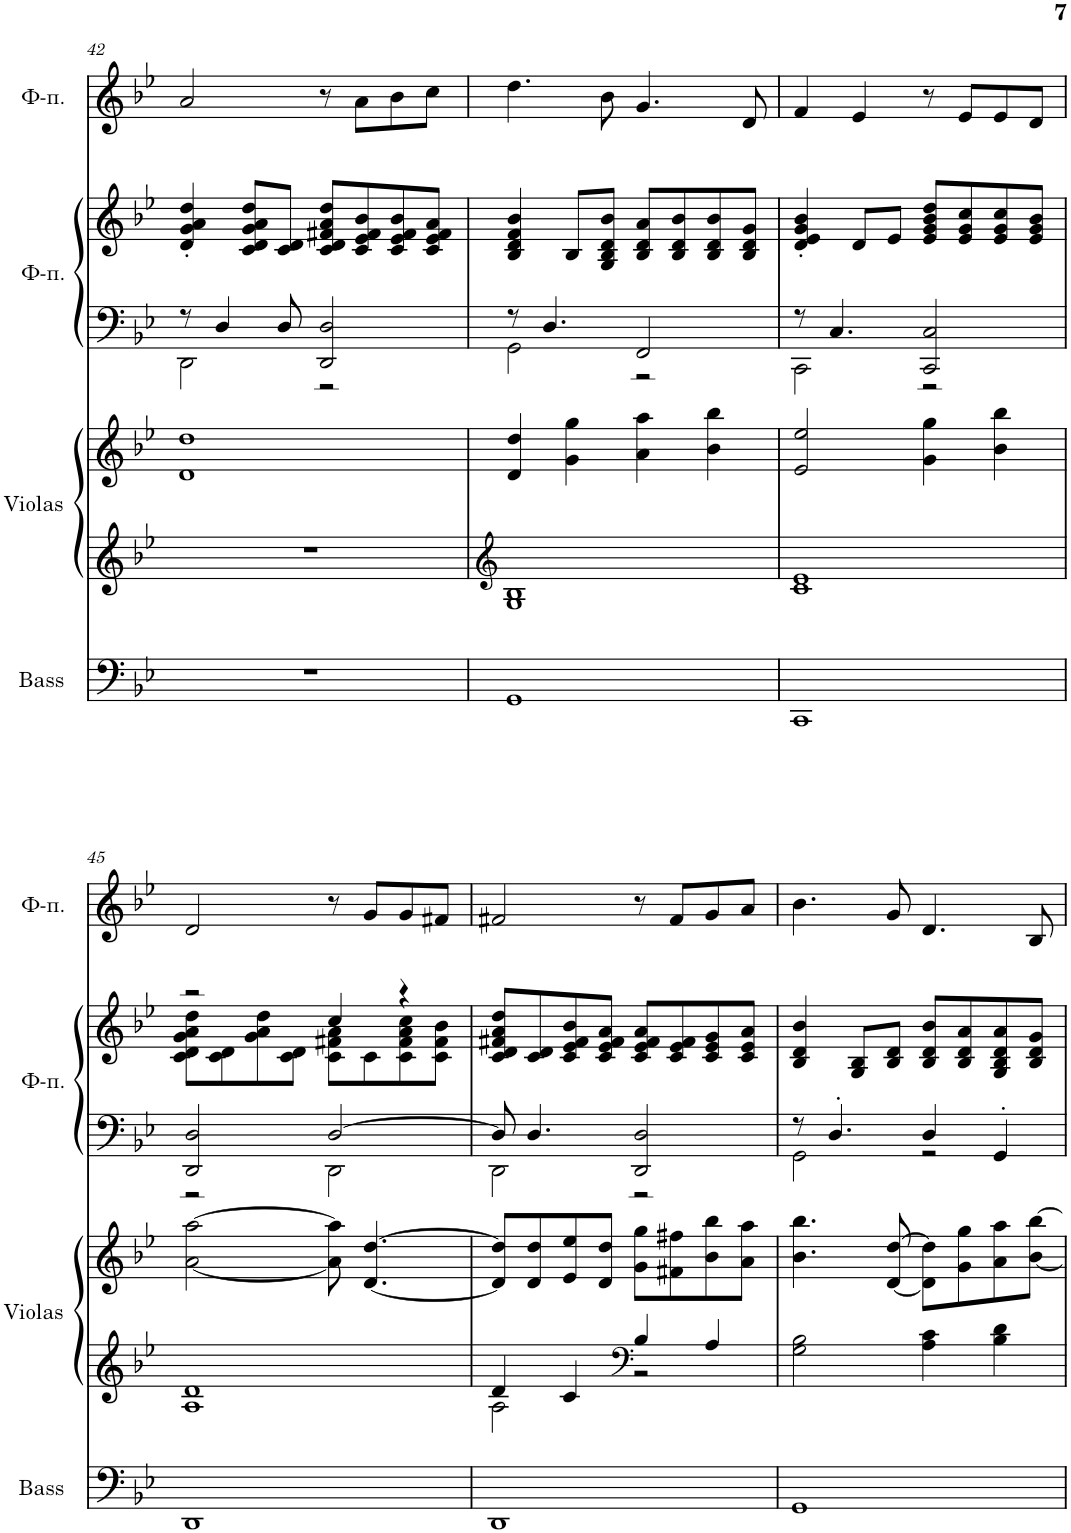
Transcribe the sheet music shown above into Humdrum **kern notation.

**kern	**kern	**kern	**kern	**kern	**kern
*part4	*part3	*part3	*part2	*part2	*part1
*staff6	*staff5	*staff4	*staff3	*staff2	*staff1
*I", Bass	*I", Violas1	*	*I"Фортепиано, Pialo R	*	*I"Фортепиано, Solo
*I'Bass	*I'Violas	*	*	*	*
!!LO:PB:g=z
*clefF4	*clefG2	*clefG2	*clefF4	*clefG2	*clefG2
*k[b-e-]	*k[b-e-]	*k[b-e-]	*k[b-e-]	*k[b-e-]	*k[b-e-]
*M4/4	*M4/4	*M4/4	*M4/4	*M4/4	*M4/4
=42	=42	=42	=42	=42	=42
*	*	*	*^	*	*
1r	1r	1d 1dd	8r	2DD\	4d/' 4g/' 4a/' 4dd/'	2a/
.	.	.	4D/	.	.	.
.	.	.	.	.	8c/ 8d/ 8g/ 8a/ 8dd/L	.
.	.	.	8D/	.	8c/ 8d/J	.
.	.	.	2DD/ 2D/	2r	8c/ 8d/ 8f#X/ 8a/ 8dd/L	8r
.	.	.	.	.	8c/ 8e-/ 8f#/ 8b-/	8a\L
.	.	.	.	.	8c/ 8e-/ 8f#/ 8b-/	8b-\
.	.	.	.	.	8c/ 8e-/ 8f#/ 8a/J	8cc\J
=43	=43	=43	=43	=43	=43	=43
*	*clefG2	*	*	*	*	*
1GG	1G 1B-	4d/ 4dd/	8r	2GG\	4B-/ 4d/ 4f/ 4b-/	4.dd\
.	.	.	4.D/	.	.	.
.	.	4g\ 4gg\	.	.	8B-/L	.
.	.	.	.	.	8G/ 8B-/ 8d/ 8b-/J	8b-\
.	.	4a\ 4aa\	2FF/	2r	8B-/ 8d/ 8a/L	4.g/
.	.	.	.	.	8B-/ 8d/ 8b-/	.
.	.	4b-\ 4bb-\	.	.	8B-/ 8d/ 8b-/	.
.	.	.	.	.	8B-/ 8d/ 8g/J	8d/
=44	=44	=44	=44	=44	=44	=44
1CC	1c 1e-	2e-/ 2ee-/	8r	2CC\	4d/' 4e-/' 4g/' 4b-/'	4f/
.	.	.	4.C/	.	.	.
.	.	.	.	.	8d/L	4e-/
.	.	.	.	.	8e-/J	.
.	.	4g\ 4gg\	2CC/ 2C/	2r	8e-/ 8g/ 8b-/ 8dd/L	8r
.	.	.	.	.	8e-/ 8g/ 8cc/	8e-/L
.	.	4b-\ 4bb-\	.	.	8e-/ 8g/ 8cc/	8e-/
.	.	.	.	.	8e-/ 8g/ 8b-/J	8d/J
!!LO:LB:g=z
=45	=45	=45	=45	=45	=45	=45
*	*	*	*	*	*^	*
1DD	1A 1d	[2a\ [2aa\	2DD/ 2D/	2r	2r	8c\ 8d\ 8g\ 8a\ 8dd\L	2d/
.	.	.	.	.	.	8c\ 8d\	.
.	.	.	.	.	.	8g\ 8a\ 8dd\	.
.	.	.	.	.	.	8c\ 8d\J	.
.	.	8a\] 8aa\]	[2D/	2DD\	4cc/	8c\ 8f#X\ 8a\L	8r
.	.	[4.d/ [4.dd/	.	.	.	8c\	8g/L
.	.	.	.	.	4r	8c\ 8f#\ 8a\ 8cc\	8g/
.	.	.	.	.	.	8c\ 8f#\ 8b-\J	8f#X/J
*	*	*	*	*	*v	*v	*
=46	=46	=46	=46	=46	=46	=46
*	*^	*	*	*	*	*
1DD	4d/	2A\	8d/] 8dd/]L	8D/]	2DD\	8c/ 8d/ 8f#X/ 8a/ 8dd/L	2f#X/
.	.	.	8d/ 8dd/	4.D/	.	8c/ 8d/	.
.	4c/	.	8e-/ 8ee-/	.	.	8c/ 8e-/ 8f#/ 8b-/	.
.	.	.	8d/ 8dd/J	.	.	8c/ 8e-/ 8f#/ 8a/J	.
*	*clefF4	*	*	*	*	*	*
.	4B-/	2r	8g\ 8gg\L	2DD/ 2D/	2r	8c/ 8e-/ 8f#/ 8a/L	8r
.	.	.	8f#X\ 8ff#X\	.	.	8c/ 8e-/ 8f#/	8f#/L
.	4A/	.	8b-\ 8bb-\	.	.	8c/ 8e-/ 8g/	8g/
.	.	.	8a\ 8aa\J	.	.	8c/ 8e-/ 8a/J	8a/J
*	*v	*v	*	*	*	*	*
=47	=47	=47	=47	=47	=47	=47
1GG	2G\ 2B-\	4.b-\ 4.bb-\	8r	2GG\	4B-/ 4d/ 4b-/	4.b-\
.	.	.	4.D'/	.	.	.
.	.	.	.	.	8G/ 8B-/L	.
.	.	[8d/ [8dd/	.	.	8B-/ 8d/J	8g/
.	4A\ 4c\	8d\] 8dd\]L	4D/	2r	8B-/ 8d/ 8b-/L	4.d/
.	.	8g\ 8gg\	.	.	8B-/ 8d/ 8a/	.
.	4B-\ 4d\	8a\ 8aa\	4GG'/	.	8G/ 8B-/ 8d/ 8a/	.
.	.	[8b-\ [8bb-\J	.	.	8B-/ 8d/ 8g/J	8B-/
*	*	*	*v	*v	*	*
=	=	=	=	=	=
*-	*-	*-	*-	*-	*-
